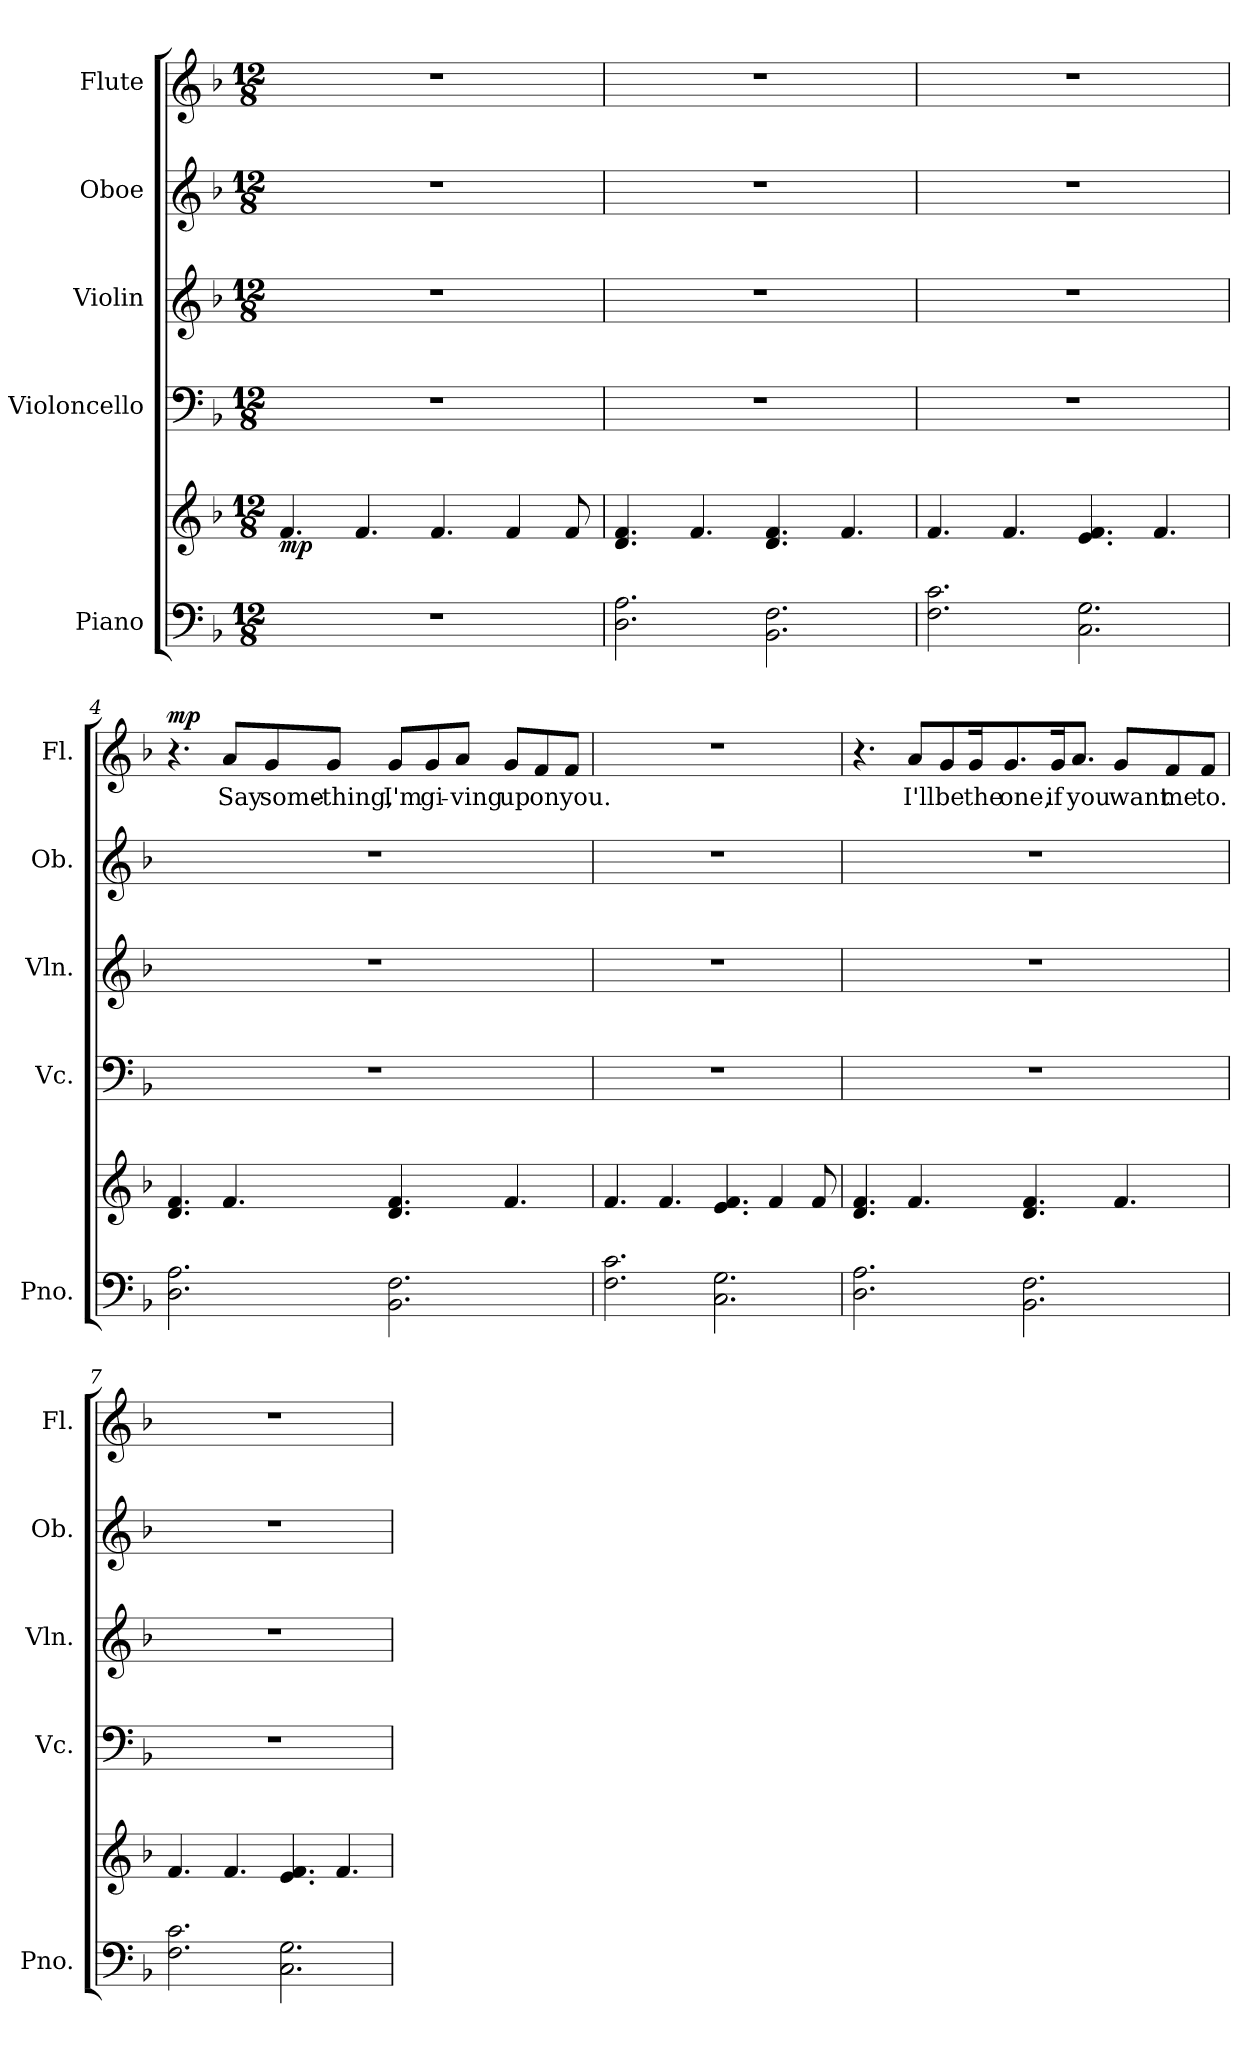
**kern	**kern	**dynam	**kern	**kern	**kern	**kern	**text	**dynam
*part5	*part5	*part5	*part4	*part3	*part2	*part1	*part1	*part1
*staff6	*staff5	*staff5/6	*staff4	*staff3	*staff2	*staff1	*staff1	*staff1
*I"Piano	*	*	*I"Violoncello	*I"Violin	*I"Oboe	*I"Flute	*	*
*I'Pno.	*	*	*I'Vc.	*I'Vln.	*I'Ob.	*I'Fl.	*	*
*clefF4	*clefG2	*	*clefF4	*clefG2	*clefG2	*clefG2	*	*
*k[b-]	*k[b-]	*	*k[b-]	*k[b-]	*k[b-]	*k[b-]	*	*
*M12/8	*M12/8	*	*M12/8	*M12/8	*M12/8	*M12/8	*	*
*MM70	*MM70	*	*MM70	*MM70	*MM70	*MM70	*	*
=1	=1	=1	=1	=1	=1	=1	=1	=1
!	!	!LO:DY:b	!	!	!	!	!	!
1.r	4.f/	mp	1.r	1.r	1.r	1.r	.	.
.	4.f/	.	.	.	.	.	.	.
.	4.f/	.	.	.	.	.	.	.
.	4f/	.	.	.	.	.	.	.
.	8f/	.	.	.	.	.	.	.
=2	=2	=2	=2	=2	=2	=2	=2	=2
2.D\ 2.A\	4.d/ 4.f/	.	1.r	1.r	1.r	1.r	.	.
.	4.f/	.	.	.	.	.	.	.
2.BB-\ 2.F\	4.d/ 4.f/	.	.	.	.	.	.	.
.	4.f/	.	.	.	.	.	.	.
=3	=3	=3	=3	=3	=3	=3	=3	=3
2.F\ 2.c\	4.f/	.	1.r	1.r	1.r	1.r	.	.
.	4.f/	.	.	.	.	.	.	.
2.C\ 2.G\	4.e/ 4.f/	.	.	.	.	.	.	.
.	4.f/	.	.	.	.	.	.	.
=4	=4	=4	=4	=4	=4	=4	=4	=4
!	!	!	!	!	!	!	!	!LO:DY:b
2.D\ 2.A\	4.d/ 4.f/	.	1.r	1.r	1.r	4.r	.	mp
!	!	!	!	!	!	!	!LO:LY:b	!
.	4.f/	.	.	.	.	8a/L	Say	.
!	!	!	!	!	!	!	!LO:LY:b	!
.	.	.	.	.	.	8g/	some-	.
!	!	!	!	!	!	!	!LO:LY:b	!
.	.	.	.	.	.	8g/J	-thing,	.
!	!	!	!	!	!	!	!LO:LY:b	!
2.BB-\ 2.F\	4.d/ 4.f/	.	.	.	.	8g/L	I'm	.
!	!	!	!	!	!	!	!LO:LY:b	!
.	.	.	.	.	.	8g/	gi-	.
!	!	!	!	!	!	!	!LO:LY:b	!
.	.	.	.	.	.	8a/J	-ving	.
!	!	!	!	!	!	!	!LO:LY:b	!
.	4.f/	.	.	.	.	8g/L	up	.
!	!	!	!	!	!	!	!LO:LY:b	!
.	.	.	.	.	.	8f/	on	.
!	!	!	!	!	!	!	!LO:LY:b	!
.	.	.	.	.	.	8f/J	you.	.
!!LO:LB:g=z
=5	=5	=5	=5	=5	=5	=5	=5	=5
2.F\ 2.c\	4.f/	.	1.r	1.r	1.r	1.r	.	.
.	4.f/	.	.	.	.	.	.	.
2.C\ 2.G\	4.e/ 4.f/	.	.	.	.	.	.	.
.	4f/	.	.	.	.	.	.	.
.	8f/	.	.	.	.	.	.	.
=6	=6	=6	=6	=6	=6	=6	=6	=6
2.D\ 2.A\	4.d/ 4.f/	.	1.r	1.r	1.r	4.r	.	.
!	!	!	!	!	!	!	!LO:LY:b	!
.	4.f/	.	.	.	.	8a/L	I'll	.
!	!	!	!	!	!	!	!LO:LY:b	!
.	.	.	.	.	.	8g/	be	.
!	!	!	!	!	!	!	!LO:LY:b	!
.	.	.	.	.	.	16g/K	the	.
!	!	!	!	!	!	!	!LO:LY:b	!
.	.	.	.	.	.	8.g/	one,	.
2.BB-\ 2.F\	4.d/ 4.f/	.	.	.	.	.	.	.
!	!	!	!	!	!	!	!LO:LY:b	!
.	.	.	.	.	.	16g/K	if	.
!	!	!	!	!	!	!	!LO:LY:b	!
.	.	.	.	.	.	8.a/J	you	.
!	!	!	!	!	!	!	!LO:LY:b	!
.	4.f/	.	.	.	.	8g/L	want	.
!	!	!	!	!	!	!	!LO:LY:b	!
.	.	.	.	.	.	8f/	me	.
!	!	!	!	!	!	!	!LO:LY:b	!
.	.	.	.	.	.	8f/J	to.	.
=7	=7	=7	=7	=7	=7	=7	=7	=7
2.F\ 2.c\	4.f/	.	1.r	1.r	1.r	1.r	.	.
.	4.f/	.	.	.	.	.	.	.
2.C\ 2.G\	4.e/ 4.f/	.	.	.	.	.	.	.
.	4.f/	.	.	.	.	.	.	.
=	=	=	=	=	=	=	=	=
*-	*-	*-	*-	*-	*-	*-	*-	*-
